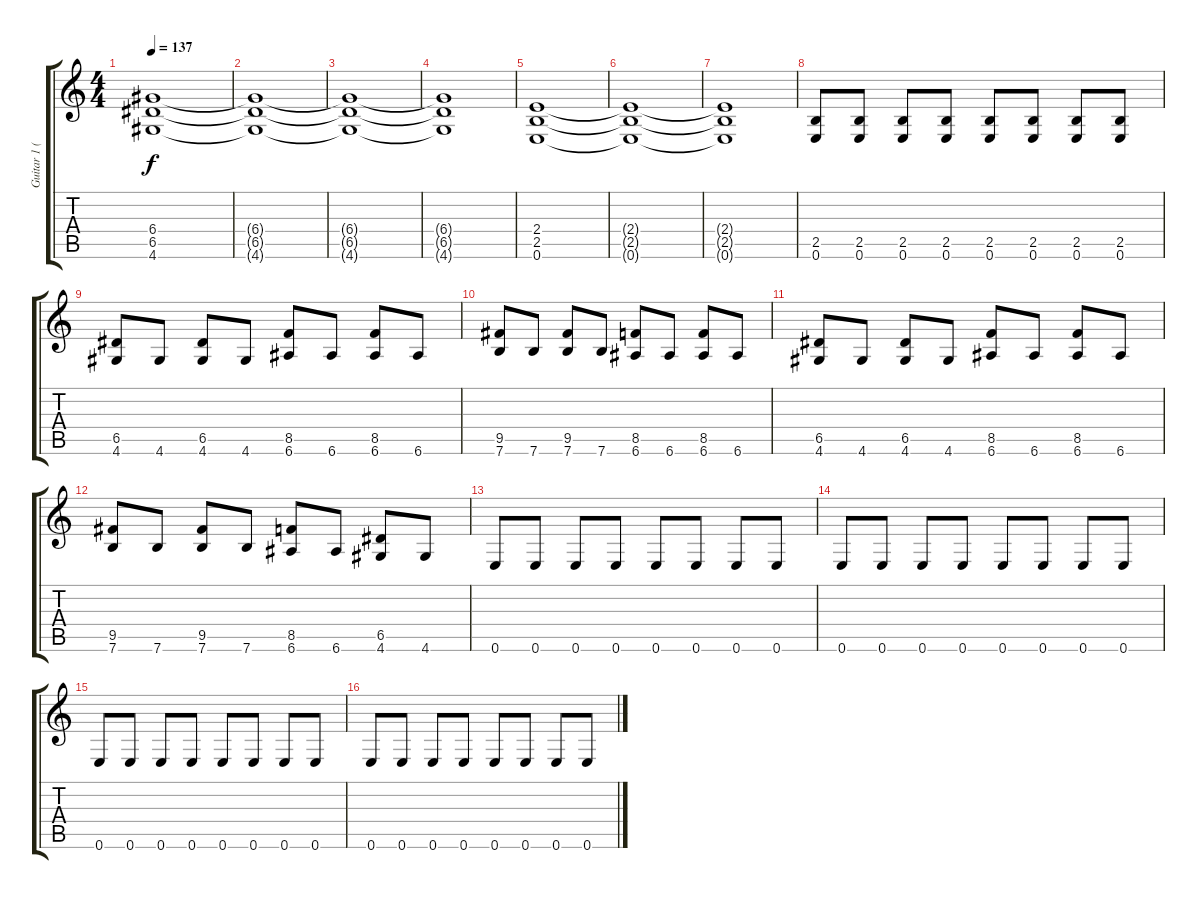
\track ("Guitar 1 (Rhythm)" "Guitar 1 (") {instrument overdrivenguitar}
\staff {score tabs}
\tuning (E4 B3 G3 D3 A2 E2) {hide}
\ts (4 4)
\tempo 137
\clef g2
\ks c
(6.4 6.5 4.6).1{dy f} |
(6.4{t} 6.5{t} 4.6{t}).1 |
(6.4{t} 6.5{t} 4.6{t}).1 |
(6.4{t} 6.5{t} 4.6{t}).1 |
(2.4 2.5 0.6).1 |
(2.4{t} 2.5{t} 0.6{t}).1 |
(2.4{t} 2.5{t} 0.6{t}).1 |
(2.5 0.6).8 (2.5 0.6).8 (2.5 0.6).8 (2.5 0.6).8 (2.5 0.6).8 (2.5 0.6).8 (2.5 0.6).8 (2.5 0.6).8 |
(6.5 4.6).8 4.6.8 (6.5 4.6).8 4.6.8 (8.5 6.6).8 6.6.8 (8.5 6.6).8 6.6.8 |
(9.5 7.6).8 7.6.8 (9.5 7.6).8 7.6.8 (8.5 6.6).8 6.6.8 (8.5 6.6).8 6.6.8 |
(6.5 4.6).8 4.6.8 (6.5 4.6).8 4.6.8 (8.5 6.6).8 6.6.8 (8.5 6.6).8 6.6.8 |
(9.5 7.6).8 7.6.8 (9.5 7.6).8 7.6.8 (8.5 6.6).8 6.6.8 (6.5 4.6).8 4.6.8 |
0.6.8 0.6.8 0.6.8 0.6.8 0.6.8 0.6.8 0.6.8 0.6.8 |
0.6.8 0.6.8 0.6.8 0.6.8 0.6.8 0.6.8 0.6.8 0.6.8 |
0.6.8 0.6.8 0.6.8 0.6.8 0.6.8 0.6.8 0.6.8 0.6.8 |
0.6.8 0.6.8 0.6.8 0.6.8 0.6.8 0.6.8 0.6.8 0.6.8
